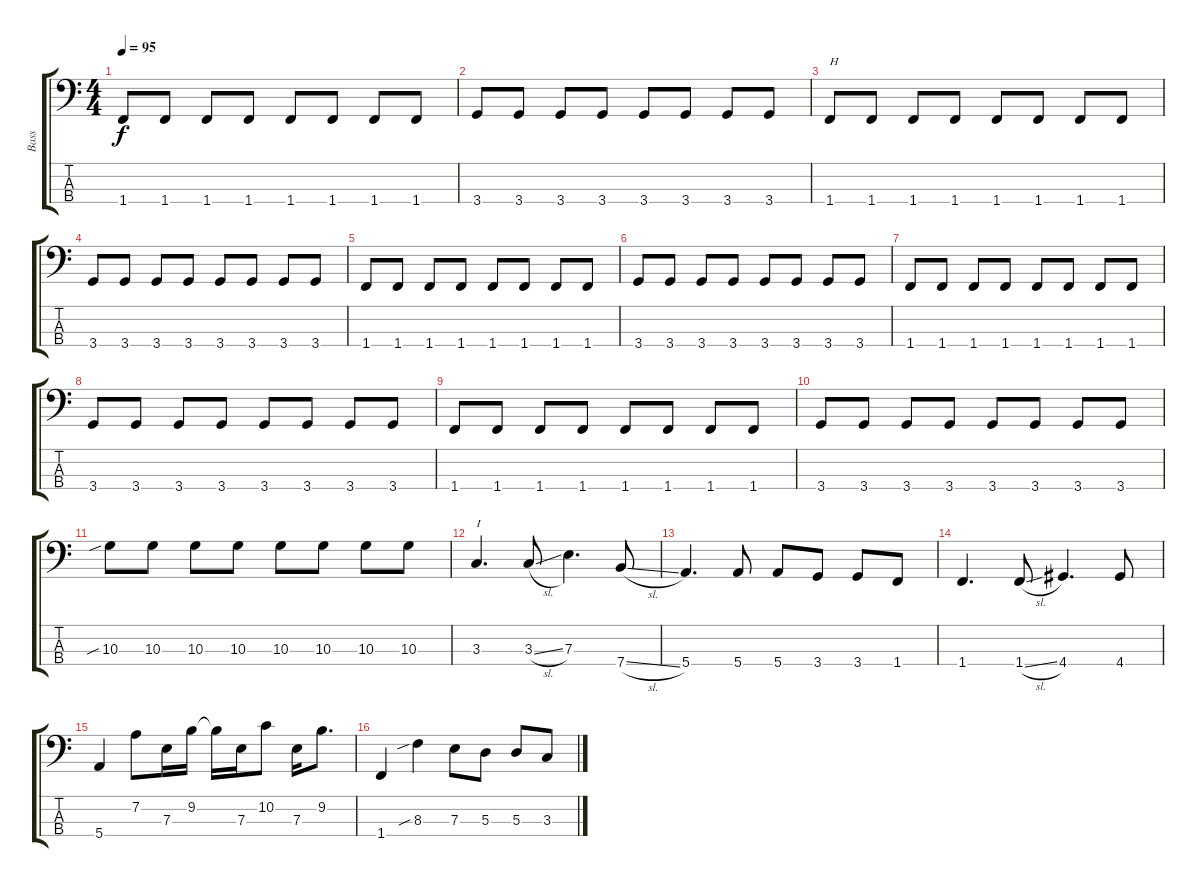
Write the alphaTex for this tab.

\track ("Bass" "Bass") {instrument electricbassfinger}
\staff {score tabs}
\tuning (G2 D2 A1 E1) {hide}
\ts (4 4)
\tempo 95
\clef f4
\ks c
1.4.8{dy f} 1.4.8 1.4.8 1.4.8 1.4.8 1.4.8 1.4.8 1.4.8 |
3.4.8 3.4.8 3.4.8 3.4.8 3.4.8 3.4.8 3.4.8 3.4.8 |
1.4.8{txt "H"} 1.4.8 1.4.8 1.4.8 1.4.8 1.4.8 1.4.8 1.4.8 |
3.4.8 3.4.8 3.4.8 3.4.8 3.4.8 3.4.8 3.4.8 3.4.8 |
1.4.8 1.4.8 1.4.8 1.4.8 1.4.8 1.4.8 1.4.8 1.4.8 |
3.4.8 3.4.8 3.4.8 3.4.8 3.4.8 3.4.8 3.4.8 3.4.8 |
1.4.8 1.4.8 1.4.8 1.4.8 1.4.8 1.4.8 1.4.8 1.4.8 |
3.4.8 3.4.8 3.4.8 3.4.8 3.4.8 3.4.8 3.4.8 3.4.8 |
1.4.8 1.4.8 1.4.8 1.4.8 1.4.8 1.4.8 1.4.8 1.4.8 |
3.4.8 3.4.8 3.4.8 3.4.8 3.4.8 3.4.8 3.4.8 3.4.8 |
10.3{sib}.8 10.3.8 10.3.8 10.3.8 10.3.8 10.3.8 10.3.8 10.3.8 |
3.3.4{d txt "I"} 3.3{sl}.8 7.3.4{d} 7.4{sl}.8 |
5.4.4{d} 5.4.8 5.4.8 3.4.8 3.4.8 1.4.8 |
1.4.4{d} 1.4{sl}.8 4.4.4{d} 4.4.8 |
5.4.4 7.2.8 7.3.16 9.2.16 9.2{t}.16 7.3.16 10.2.8 7.3.16 9.2.8{d} |
1.4.4 8.3{sib}.4 7.3.8 5.3.8 5.3.8 3.3.8
